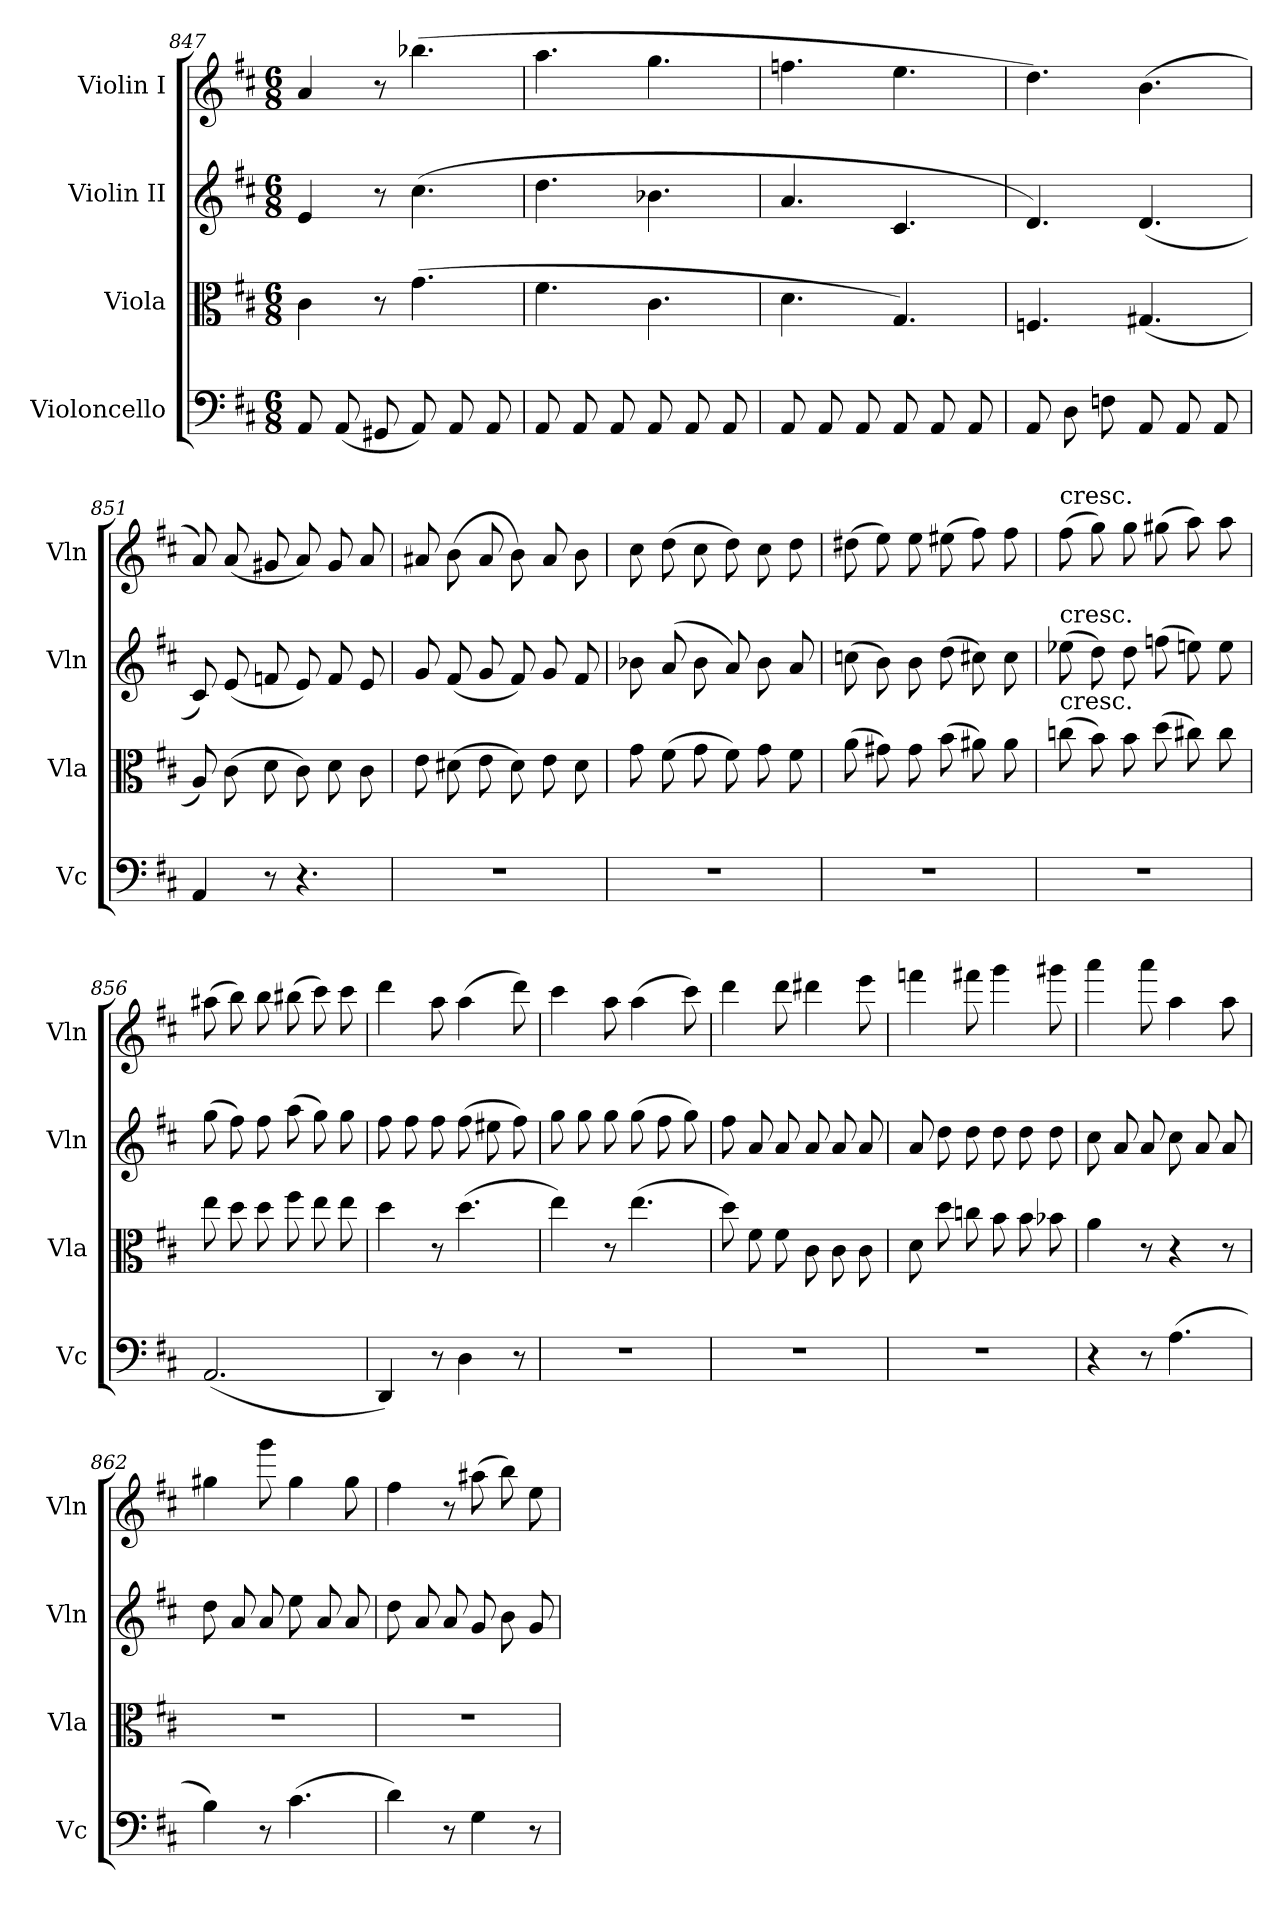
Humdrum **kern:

**kern	**kern	**kern	**kern
*part4	*part3	*part2	*part1
*staff4	*staff3	*staff2	*staff1
*I"Violoncello	*I"Viola	*I"Violin II	*I"Violin I
*I'Vc	*I'Vla	*I'Vln	*I'Vln
*clefF4	*clefC3	*clefG2	*clefG2
*k[f#c#]	*k[f#c#]	*k[f#c#]	*k[f#c#]
*D:	*D:	*D:	*D:
*M6/8	*M6/8	*M6/8	*M6/8
=847	=847	=847	=847
8AA	4c#	4e	4a
(8AA	.	.	.
8GG#X	8r	8r	8r
8AA)	(4.g	(4.cc#	(4.bb-X
8AA	.	.	.
8AA	.	.	.
=848	=848	=848	=848
8AA	4.f#	4.dd	4.aa
8AA	.	.	.
8AA	.	.	.
8AA	4.c#	4.b-X	4.gg
8AA	.	.	.
8AA	.	.	.
=849	=849	=849	=849
8AA	4.d	4.a	4.ffn
8AA	.	.	.
8AA	.	.	.
8AA	4.G)	4.c#	4.ee
8AA	.	.	.
8AA	.	.	.
=850	=850	=850	=850
8AA	4.Fn	4.d)	4.dd)
8D	.	.	.
8Fn	.	.	.
8AA	(4.G#X	(4.d	(4.b
8AA	.	.	.
8AA	.	.	.
=851	=851	=851	=851
4AA	8A)	8c#)	8a)
.	(8c#	(8e	(8a
8r	8d	8fn	8g#X
4.r	8c#)	8e)	8a)
.	8d	8f	8g#
.	8c#	8e	8a
=852	=852	=852	=852
2.r	8e	8g	8a#X
.	(8d#X	(8f#	(8b
.	8e	8g	8a#
.	8d#)	8f#)	8b)
.	8e	8g	8a#
.	8d#	8f#	8b
=853	=853	=853	=853
2.r	8g	8b-X	8cc#
.	(8f#	(8a	(8dd
.	8g	8b-	8cc#
.	8f#)	8a)	8dd)
.	8g	8b-	8cc#
.	8f#	8a	8dd
=854	=854	=854	=854
2.r	(8a	(8ccn	(8dd#X
.	8g#X)	8b)	8ee)
.	8g#	8b	8ee
.	(8b	(8dd	(8ee#X
.	8a#X)	8cc#X)	8ff#)
.	8a#	8cc#	8ff#
=855	=855	=855	=855
!	!	!	!LO:TX:a:t=cresc.
!	!	!LO:TX:a:t=cresc.	!
!	!LO:TX:a:t=cresc.	!	!
2.r	(8ccn	(8ee-X	(8ff#
.	8b)	8dd)	8gg)
.	8b	8dd	8gg
.	(8dd	(8ffn	(8gg#X
.	8cc#X)	8een)	8aa)
.	8cc#	8ee	8aa
=856	=856	=856	=856
(2.AA	8ee	(8gg	(8aa#X
.	8dd	8ff#)	8bb)
.	8dd	8ff#	8bb
.	8ff#	(8aa	(8bb#X
.	8ee	8gg)	8ccc#)
.	8ee	8gg	8ccc#
=857	=857	=857	=857
4DD)	4dd	8ff#	4ddd
.	.	8ff#	.
8r	8r	8ff#	8aa
4D	(4.dd	(8ff#	(4aa
.	.	8ee#X	.
8r	.	8ff#)	8ddd)
=858	=858	=858	=858
2.r	4ee)	8gg	4ccc#
.	.	8gg	.
.	8r	8gg	8aa
.	(4.ee	(8gg	(4aa
.	.	8ff#	.
.	.	8gg)	8ccc#)
=859	=859	=859	=859
2.r	8dd)	8ff#	4ddd
.	8f#	8a	.
.	8f#	8a	8ddd
.	8c#	8a	4ddd#X
.	8c#	8a	.
.	8c#	8a	8eee
=860	=860	=860	=860
2.r	8d	8a	4fffn
.	8dd	8dd	.
.	8ccn	8dd	8fff#X
.	8b	8dd	4ggg
.	8b	8dd	.
.	8b-X	8dd	8ggg#X
=861	=861	=861	=861
4r	4a	8cc#	4aaa
.	.	8a	.
8r	8r	8a	8aaa
(4.A	4r	8cc#	4aa
.	.	8a	.
.	8r	8a	8aa
=862	=862	=862	=862
4B)	2.r	8dd	4gg#X
.	.	8a	.
8r	.	8a	8ggg
(4.c#	.	8ee	4gg#
.	.	8a	.
.	.	8a	8gg#
=863	=863	=863	=863
4d)	2.r	8dd	4ff#
.	.	8a	.
8r	.	8a	8r
4G	.	8g	(8aa#X
.	.	8b	8bb)
8r	.	8g	8ee
=	=	=	=
*-	*-	*-	*-
